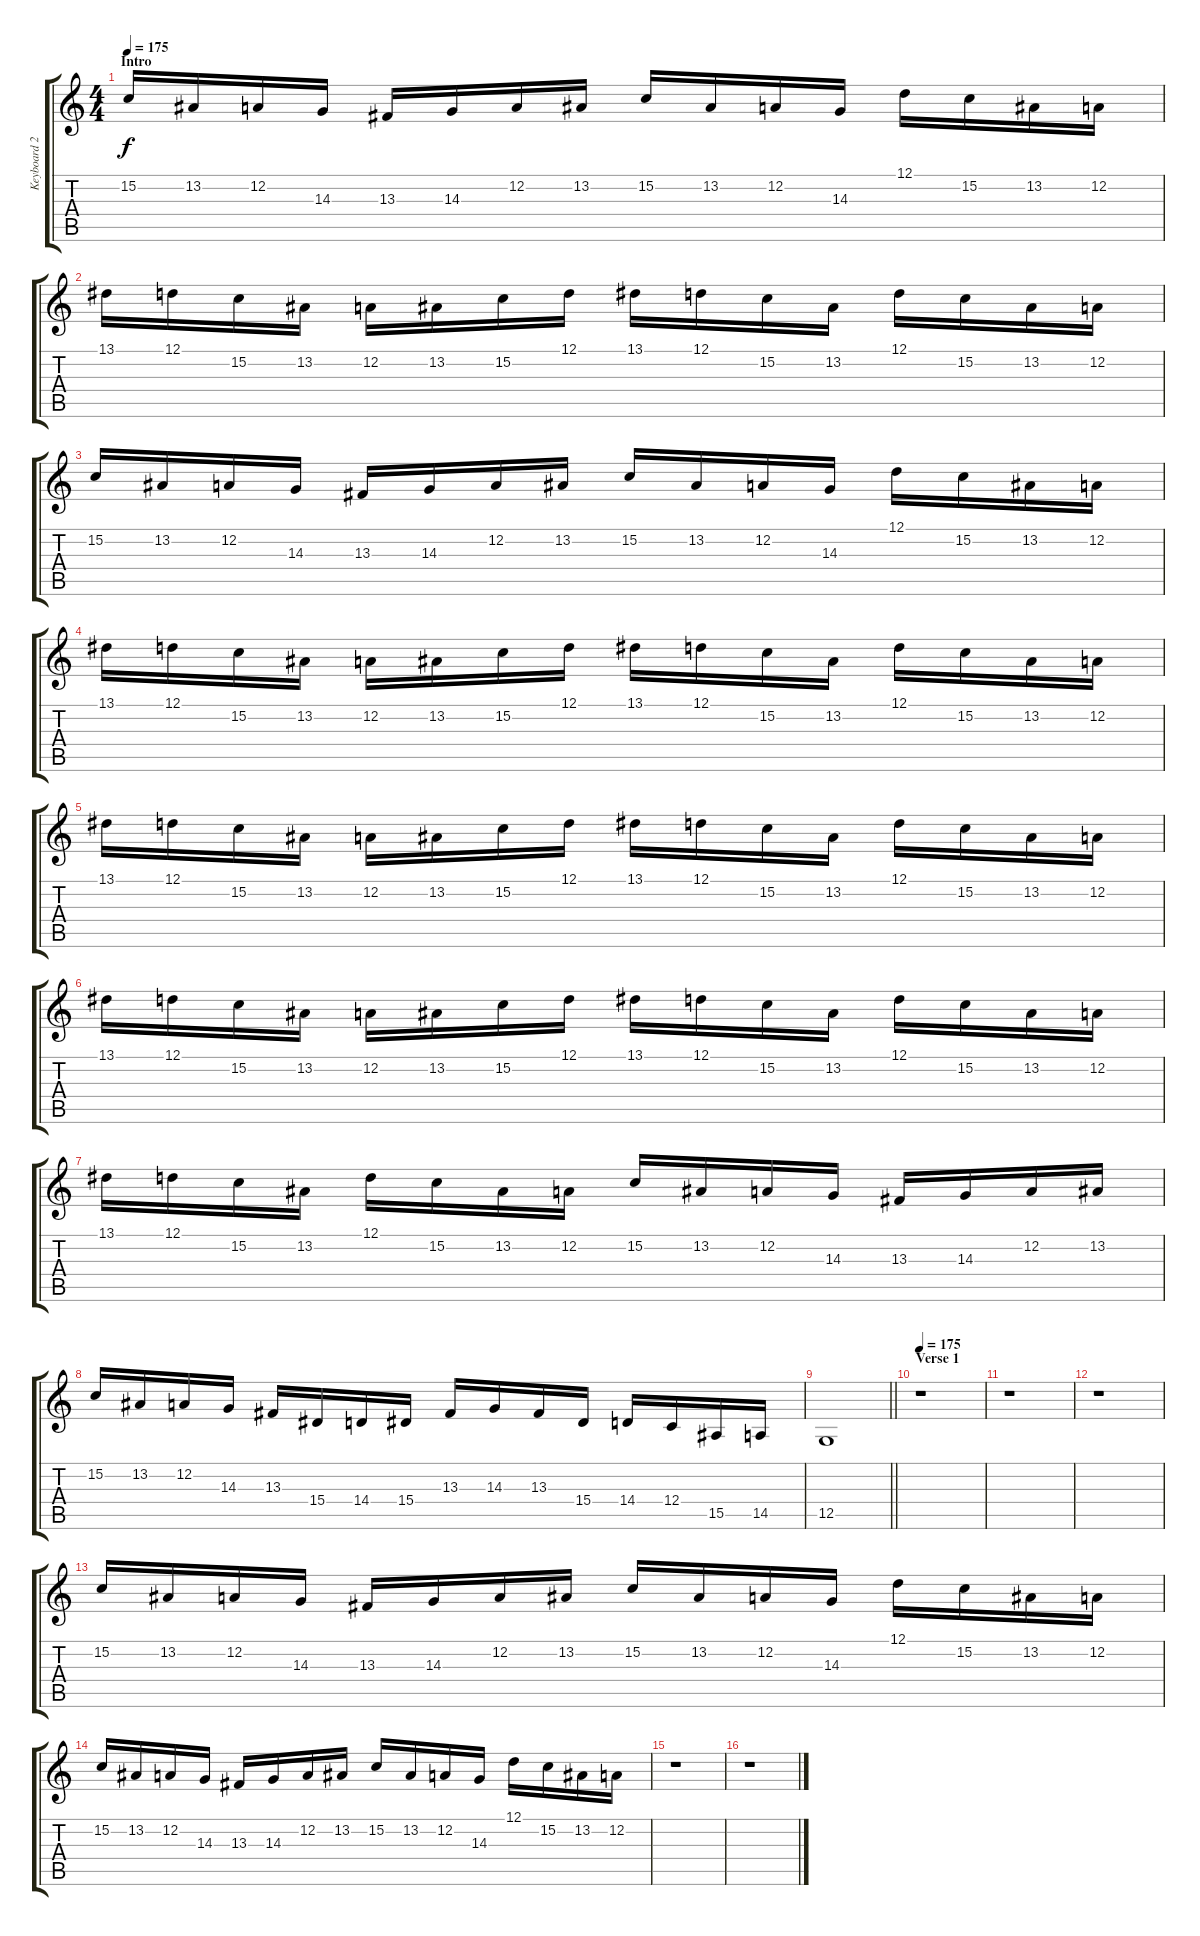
\track ("Keyboard 2 (Harpsichord)" "Keyboard 2") {instrument harpsichord}
\staff {score tabs}
\tuning (D4 A3 F3 C3 G2 D2) {hide}
\ts (4 4)
\section ("" "Intro")
\tempo 175
\tempo 180
\tempo 175
\clef g2
\ks c
15.2.16{dy f instrument harpsichord} 13.2.16 12.2.16 14.3.16 13.3.16 14.3.16 12.2.16 13.2.16 15.2.16 13.2.16 12.2.16 14.3.16 12.1.16 15.2.16 13.2.16 12.2.16 |
13.1.16 12.1.16 15.2.16 13.2.16 12.2.16 13.2.16 15.2.16 12.1.16 13.1.16 12.1.16 15.2.16 13.2.16 12.1.16 15.2.16 13.2.16 12.2.16 |
15.2.16 13.2.16 12.2.16 14.3.16 13.3.16 14.3.16 12.2.16 13.2.16 15.2.16 13.2.16 12.2.16 14.3.16 12.1.16 15.2.16 13.2.16 12.2.16 |
13.1.16 12.1.16 15.2.16 13.2.16 12.2.16 13.2.16 15.2.16 12.1.16 13.1.16 12.1.16 15.2.16 13.2.16 12.1.16 15.2.16 13.2.16 12.2.16 |
13.1.16 12.1.16 15.2.16 13.2.16 12.2.16 13.2.16 15.2.16 12.1.16 13.1.16 12.1.16 15.2.16 13.2.16 12.1.16 15.2.16 13.2.16 12.2.16 |
13.1.16 12.1.16 15.2.16 13.2.16 12.2.16 13.2.16 15.2.16 12.1.16 13.1.16 12.1.16 15.2.16 13.2.16 12.1.16 15.2.16 13.2.16 12.2.16 |
13.1.16 12.1.16 15.2.16 13.2.16 12.1.16 15.2.16 13.2.16 12.2.16 15.2.16 13.2.16 12.2.16 14.3.16 13.3.16 14.3.16 12.2.16 13.2.16 |
15.2.16 13.2.16 12.2.16 14.3.16 13.3.16 15.4.16 14.4.16 15.4.16 13.3.16 14.3.16 13.3.16 15.4.16 14.4.16 12.4.16 15.5.16 14.5.16 |
\barLineRight lightlight
12.5.1 |
\section ("" "Verse 1")
\tempo 175
r.1 |
r.1 |
r.1 |
15.2.16 13.2.16 12.2.16 14.3.16 13.3.16 14.3.16 12.2.16 13.2.16 15.2.16 13.2.16 12.2.16 14.3.16 12.1.16 15.2.16 13.2.16 12.2.16 |
15.2.16 13.2.16 12.2.16 14.3.16 13.3.16 14.3.16 12.2.16 13.2.16 15.2.16 13.2.16 12.2.16 14.3.16 12.1.16 15.2.16 13.2.16 12.2.16 |
r.1 |
r.1
